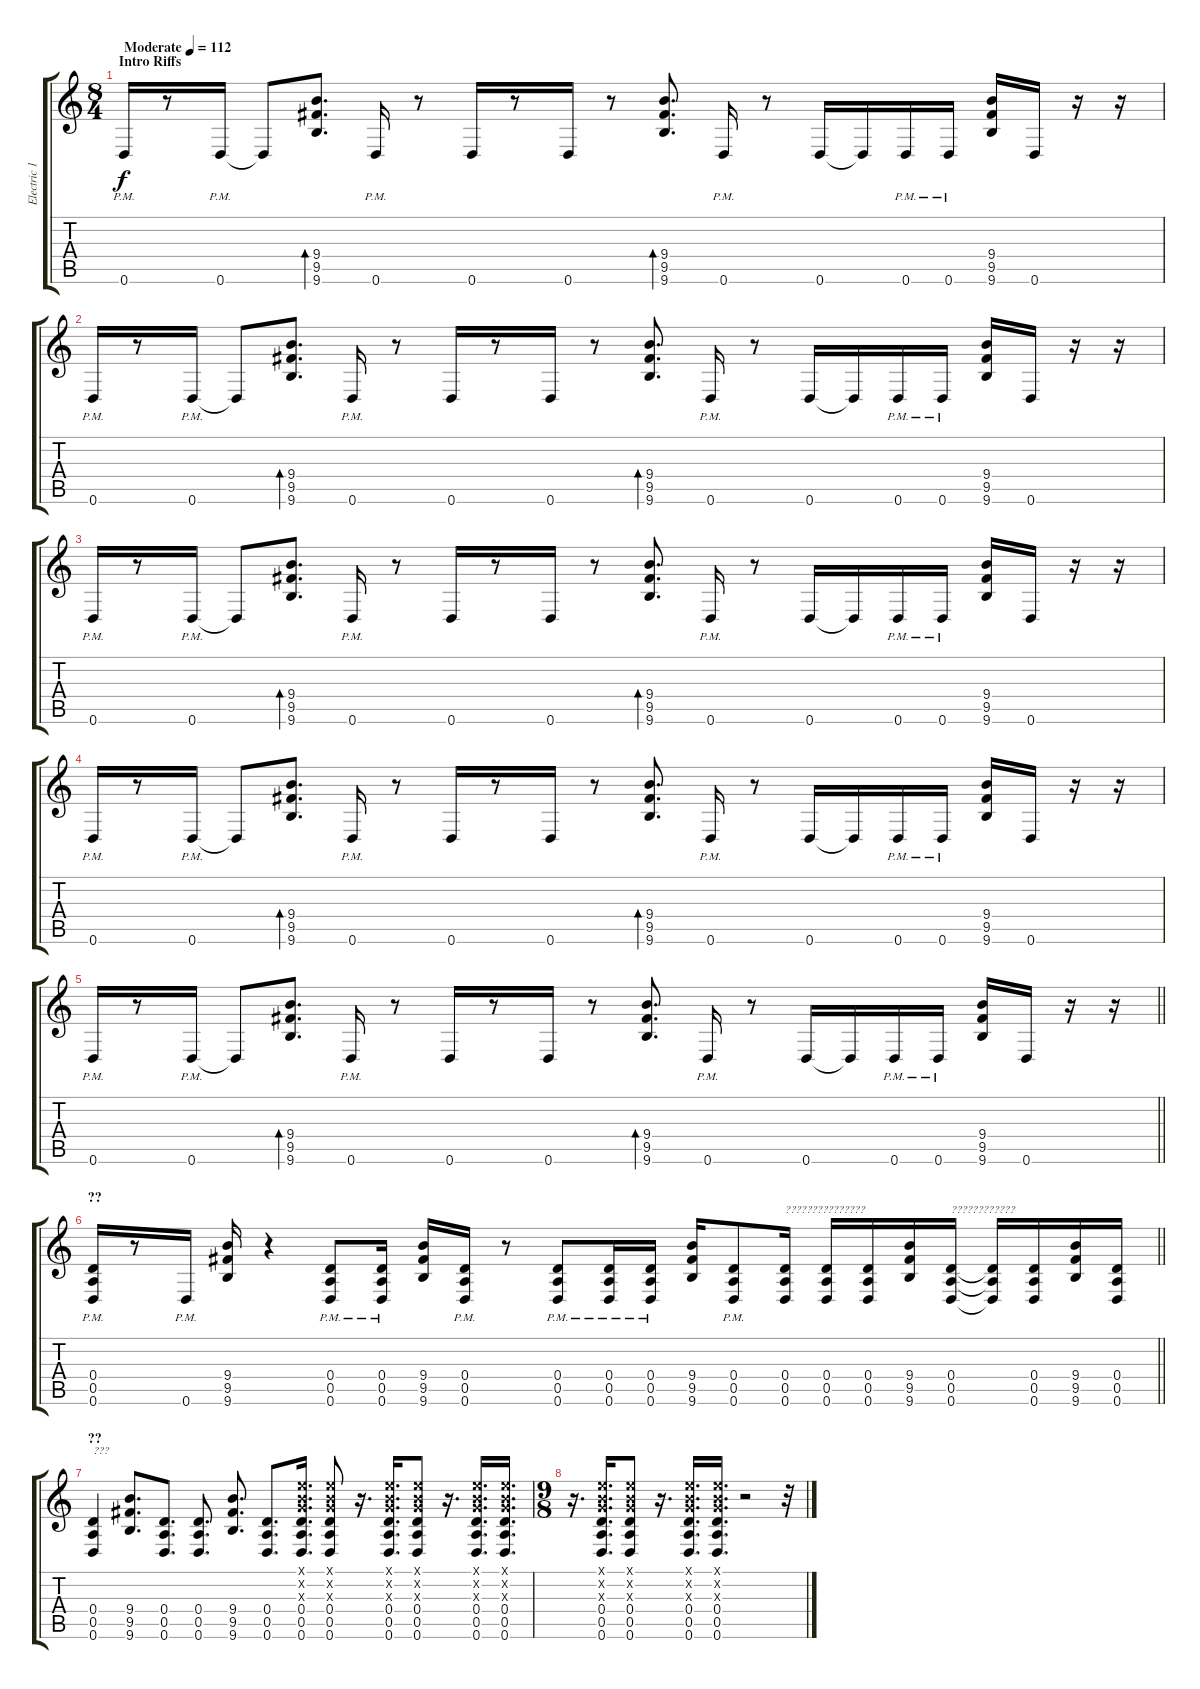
\track ("Electric 1" "Electric 1") {instrument distortionguitar}
\staff {score tabs}
\tuning (E4 B3 G3 D3 A2 D2) {hide}
\ts (8 4)
\section ("" "Intro Riffs")
\tempo (112 "Moderate")
\clef g2
\ks c
0.6{pm}.16{dy f instrument distortionguitar} r.8 0.6{pm}.16 0.6{t}.8 (9.4 9.5 9.6).8{d bd 60} 0.6{pm}.16 r.8 0.6.16 r.8 0.6.16 r.8 (9.4 9.5 9.6).8{d bd 60} 0.6{pm}.16 r.8 0.6.16 0.6{t}.16 0.6{pm}.16 0.6{pm}.16 (9.4 9.5 9.6).16 0.6.16 r.16 r.16 |
0.6{pm}.16 r.8 0.6{pm}.16 0.6{t}.8 (9.4 9.5 9.6).8{d bd 120} 0.6{pm}.16 r.8 0.6.16 r.8 0.6.16 r.8 (9.4 9.5 9.6).8{d bd 120} 0.6{pm}.16 r.8 0.6.16 0.6{t}.16 0.6{pm}.16 0.6{pm}.16 (9.4 9.5 9.6).16 0.6.16 r.16 r.16 |
0.6{pm}.16 r.8 0.6{pm}.16 0.6{t}.8 (9.4 9.5 9.6).8{d bd 120} 0.6{pm}.16 r.8 0.6.16 r.8 0.6.16 r.8 (9.4 9.5 9.6).8{d bd 120} 0.6{pm}.16 r.8 0.6.16 0.6{t}.16 0.6{pm}.16 0.6{pm}.16 (9.4 9.5 9.6).16 0.6.16 r.16 r.16 |
0.6{pm}.16 r.8 0.6{pm}.16 0.6{t}.8 (9.4 9.5 9.6).8{d bd 120} 0.6{pm}.16 r.8 0.6.16 r.8 0.6.16 r.8 (9.4 9.5 9.6).8{d bd 120} 0.6{pm}.16 r.8 0.6.16 0.6{t}.16 0.6{pm}.16 0.6{pm}.16 (9.4 9.5 9.6).16 0.6.16 r.16 r.16 |
\barLineRight lightlight
0.6{pm}.16 r.8 0.6{pm}.16 0.6{t}.8 (9.4 9.5 9.6).8{d bd 120} 0.6{pm}.16 r.8 0.6.16 r.8 0.6.16 r.8 (9.4 9.5 9.6).8{d bd 120} 0.6{pm}.16 r.8 0.6.16 0.6{t}.16 0.6{pm}.16 0.6{pm}.16 (9.4 9.5 9.6).16 0.6.16 r.16 r.16 |
\section ("" "??")
\barLineRight lightlight
(0.4{pm} 0.5{pm} 0.6{pm}).16 r.8 0.6{pm}.16 (9.4 9.5 9.6).16 r.4 (0.4{pm} 0.5{pm} 0.6{pm}).8 (0.4{pm} 0.5{pm} 0.6{pm}).16 (9.4 9.5 9.6).16 (0.4{pm} 0.5{pm} 0.6{pm}).16 r.8 (0.4{pm} 0.5{pm} 0.6{pm}).8 (0.4{pm} 0.5{pm} 0.6{pm}).16 (0.4{pm} 0.5{pm} 0.6{pm}).16 (9.4 9.5 9.6).16 (0.4{pm} 0.5{pm} 0.6{pm}).8 (0.4 0.5 0.6).16{txt "???????????????"} (0.4 0.5 0.6).16 (0.4 0.5 0.6).16 (9.4 9.5 9.6).16 (0.4 0.5 0.6).16{txt "????????????"} (0.4{t} 0.5{t} 0.6{t}).16 (0.4 0.5 0.6).16 (9.4 9.5 9.6).16 (0.4 0.5 0.6).16 |
\section ("" "??")
(0.4 0.5 0.6).4{txt "???"} (9.4 9.5 9.6).8{d} (0.4 0.5 0.6).8{d} (0.4 0.5 0.6).8{d} (9.4 9.5 9.6).8{d} (0.4 0.5 0.6).8{d} (0.1{x} 0.2{x} 0.3{x} 0.4 0.5 0.6).16{d} (0.1{x} 0.2{x} 0.3{x} 0.4 0.5 0.6).8 r.16{d} (0.1{x} 0.2{x} 0.3{x} 0.4 0.5 0.6).16{d} (0.1{x} 0.2{x} 0.3{x} 0.4 0.5 0.6).8 r.16{d} (0.1{x} 0.2{x} 0.3{x} 0.4 0.5 0.6).16{d} (0.1{x} 0.2{x} 0.3{x} 0.4 0.5 0.6).16{d} |
\ts (9 8)
r.16{d} (0.1{x} 0.2{x} 0.3{x} 0.4 0.5 0.6).16{d} (0.1{x} 0.2{x} 0.3{x} 0.4 0.5 0.6).8 r.16{d} (0.1{x} 0.2{x} 0.3{x} 0.4 0.5 0.6).16{d} (0.1{x} 0.2{x} 0.3{x} 0.4 0.5 0.6).16{d} r.2 r.32
